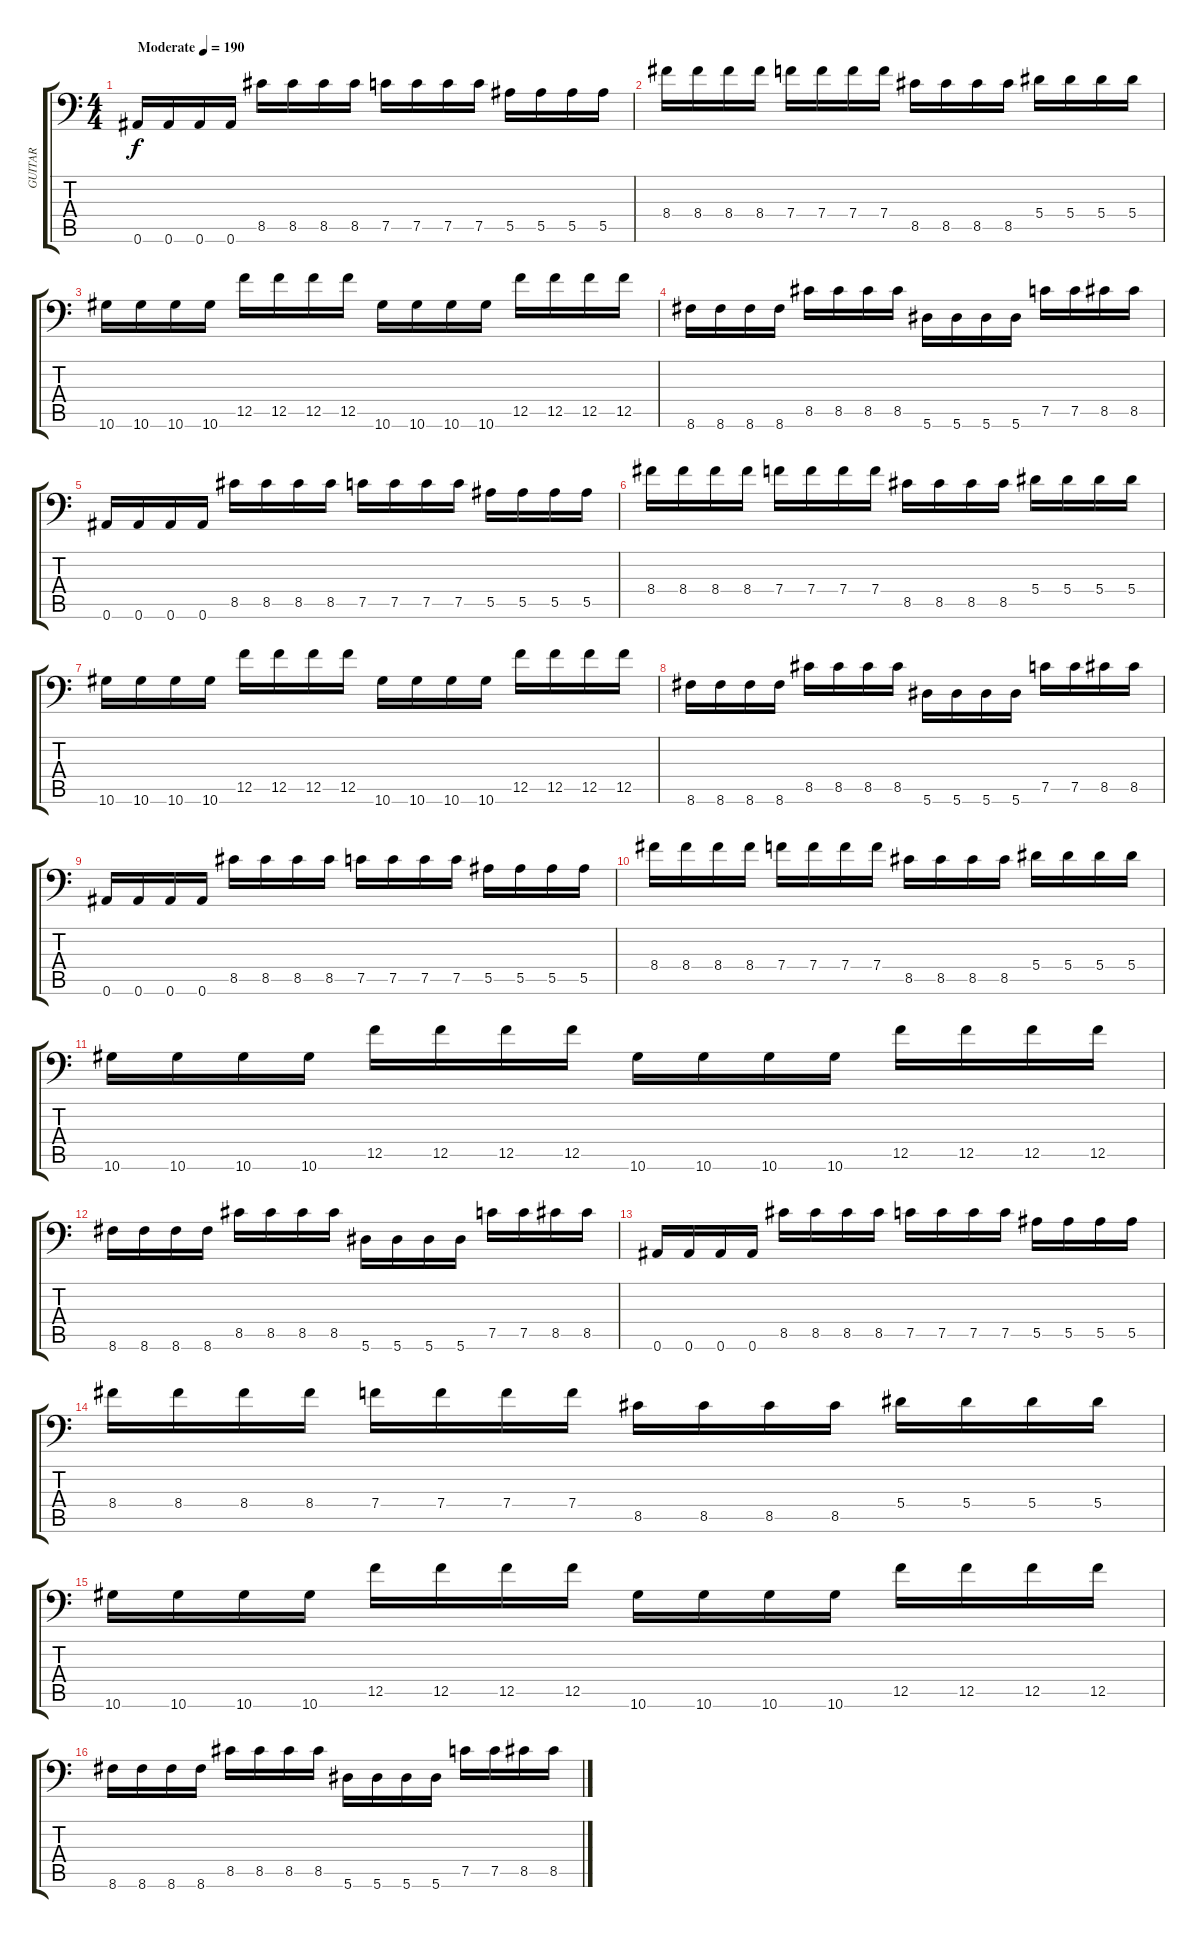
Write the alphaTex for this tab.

\track ("GUITAR " "GUITAR ") {instrument distortionguitar}
\staff {score tabs}
\tuning (C4 G3 Eb3 Bb2 F2 Bb1) {hide}
\ts (4 4)
\tempo (190 "Moderate")
\clef f4
\ks c
0.6.16{dy f instrument distortionguitar} 0.6.16 0.6.16 0.6.16 8.5.16 8.5.16 8.5.16 8.5.16 7.5.16 7.5.16 7.5.16 7.5.16 5.5.16 5.5.16 5.5.16 5.5.16 |
8.4.16 8.4.16 8.4.16 8.4.16 7.4.16 7.4.16 7.4.16 7.4.16 8.5.16 8.5.16 8.5.16 8.5.16 5.4.16 5.4.16 5.4.16 5.4.16 |
10.6.16 10.6.16 10.6.16 10.6.16 12.5.16 12.5.16 12.5.16 12.5.16 10.6.16 10.6.16 10.6.16 10.6.16 12.5.16 12.5.16 12.5.16 12.5.16 |
8.6.16 8.6.16 8.6.16 8.6.16 8.5.16 8.5.16 8.5.16 8.5.16 5.6.16 5.6.16 5.6.16 5.6.16 7.5.16 7.5.16 8.5.16 8.5.16 |
0.6.16 0.6.16 0.6.16 0.6.16 8.5.16 8.5.16 8.5.16 8.5.16 7.5.16 7.5.16 7.5.16 7.5.16 5.5.16 5.5.16 5.5.16 5.5.16 |
8.4.16 8.4.16 8.4.16 8.4.16 7.4.16 7.4.16 7.4.16 7.4.16 8.5.16 8.5.16 8.5.16 8.5.16 5.4.16 5.4.16 5.4.16 5.4.16 |
10.6.16 10.6.16 10.6.16 10.6.16 12.5.16 12.5.16 12.5.16 12.5.16 10.6.16 10.6.16 10.6.16 10.6.16 12.5.16 12.5.16 12.5.16 12.5.16 |
8.6.16 8.6.16 8.6.16 8.6.16 8.5.16 8.5.16 8.5.16 8.5.16 5.6.16 5.6.16 5.6.16 5.6.16 7.5.16 7.5.16 8.5.16 8.5.16 |
0.6.16 0.6.16 0.6.16 0.6.16 8.5.16 8.5.16 8.5.16 8.5.16 7.5.16 7.5.16 7.5.16 7.5.16 5.5.16 5.5.16 5.5.16 5.5.16 |
8.4.16 8.4.16 8.4.16 8.4.16 7.4.16 7.4.16 7.4.16 7.4.16 8.5.16 8.5.16 8.5.16 8.5.16 5.4.16 5.4.16 5.4.16 5.4.16 |
10.6.16 10.6.16 10.6.16 10.6.16 12.5.16 12.5.16 12.5.16 12.5.16 10.6.16 10.6.16 10.6.16 10.6.16 12.5.16 12.5.16 12.5.16 12.5.16 |
8.6.16 8.6.16 8.6.16 8.6.16 8.5.16 8.5.16 8.5.16 8.5.16 5.6.16 5.6.16 5.6.16 5.6.16 7.5.16 7.5.16 8.5.16 8.5.16 |
0.6.16 0.6.16 0.6.16 0.6.16 8.5.16 8.5.16 8.5.16 8.5.16 7.5.16 7.5.16 7.5.16 7.5.16 5.5.16 5.5.16 5.5.16 5.5.16 |
8.4.16 8.4.16 8.4.16 8.4.16 7.4.16 7.4.16 7.4.16 7.4.16 8.5.16 8.5.16 8.5.16 8.5.16 5.4.16 5.4.16 5.4.16 5.4.16 |
10.6.16 10.6.16 10.6.16 10.6.16 12.5.16 12.5.16 12.5.16 12.5.16 10.6.16 10.6.16 10.6.16 10.6.16 12.5.16 12.5.16 12.5.16 12.5.16 |
8.6.16 8.6.16 8.6.16 8.6.16 8.5.16 8.5.16 8.5.16 8.5.16 5.6.16 5.6.16 5.6.16 5.6.16 7.5.16 7.5.16 8.5.16 8.5.16
